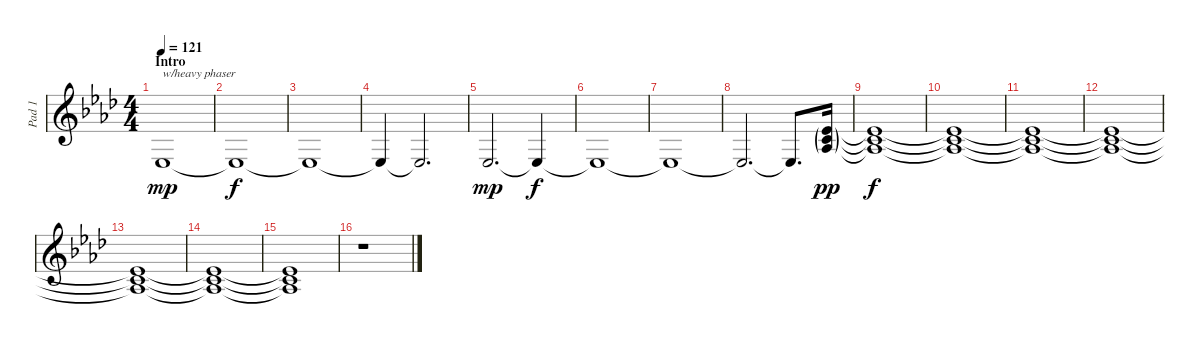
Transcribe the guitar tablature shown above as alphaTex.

\track ("Pad 1" "Pad 1") {instrument pad5bowed}
\staff {score}
\tuning (E5 B4 G4 D4 A3 E3 B2) {hide}
\ts (4 4)
\section ("" "Intro")
\tempo 121
\clef g2
\ks ab
4.7.1{txt "w/heavy phaser" dy mp instrument pad5bowed} |
4.7{t}.1{dy f} |
4.7{t}.1 |
4.7{t}.4 4.7{t}.2{d volume 0} |
4.7.2{d dy mp volume 13} 4.7{t}.4{dy f} |
4.7{t}.1 |
4.7{t}.1 |
4.7{t}.2{d} 4.7{t}.8{d} (1.4{g} 3.5{g} 4.6{g}).16{dy pp volume 10} |
(1.4{t} 3.5{t} 4.6{t}).1{dy f} |
(1.4{t} 3.5{t} 4.6{t}).1 |
(1.4{t} 3.5{t} 4.6{t}).1 |
(1.4{t} 3.5{t} 4.6{t}).1 |
(1.4{t} 3.5{t} 4.6{t}).1 |
(1.4{t} 3.5{t} 4.6{t}).1 |
(1.4{t} 3.5{t} 4.6{t}).1 |
r.1
